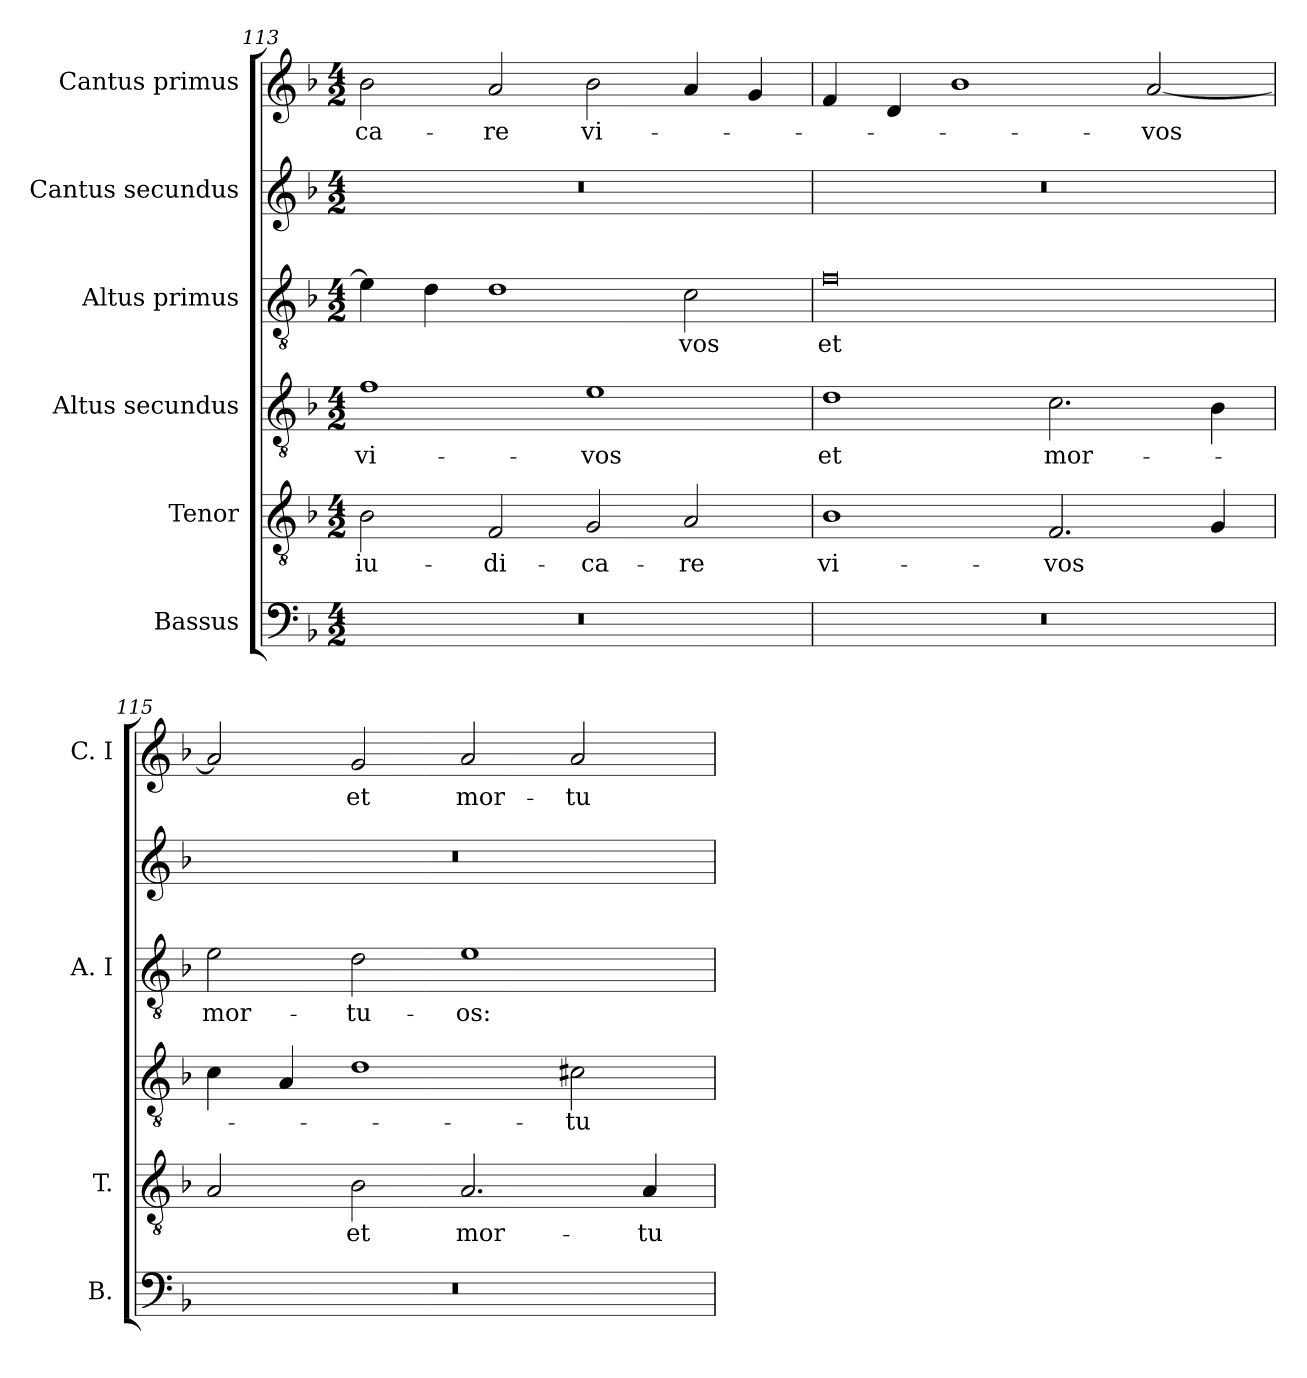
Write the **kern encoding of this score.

**kern	**kern	**text	**kern	**text	**kern	**text	**kern	**kern	**text
*part6	*part5	*part5	*part4	*part4	*part3	*part3	*part2	*part1	*part1
*staff6	*staff5	*staff5	*staff4	*staff4	*staff3	*staff3	*staff2	*staff1	*staff1
*I"Bassus	*I"Tenor	*	*I"Altus secundus	*	*I"Altus primus	*	*I"Cantus secundus	*I"Cantus primus	*
*I'B.	*I'T.	*	*	*	*I'A. I	*	*	*I'C. I	*
*clefF4	*clefGv2	*	*clefGv2	*	*clefGv2	*	*clefG2	*clefG2	*
*	*ITrd7c12	*	*ITrd7c12	*	*ITrd7c12	*	*	*	*
*k[b-]	*k[b-]	*	*k[b-]	*	*k[b-]	*	*k[b-]	*k[b-]	*
*d:	*d:	*	*d:	*	*d:	*	*d:	*d:	*
*M4/2	*M4/2	*	*M4/2	*	*M4/2	*	*M4/2	*M4/2	*
=113	=113	=113	=113	=113	=113	=113	=113	=113	=113
!LO:N:vis=1	!	!	!	!	!	!	!	!	!
!	!	!LO:LY:b:color=#000000	!	!	!	!	!	!	!
!	!	!	!	!LO:LY:b:color=#000000	!	!	!LO:N:vis=1	!	!
!	!	!	!	!	!	!	!	!	!LO:LY:b:color=#000000
0r	2BB-i\	iu-	1Fi	vi-	4Ei\]	.	0r	2b-i\	-ca-
.	.	.	.	.	4Di\	.	.	.	.
!	!	!LO:LY:b:color=#000000	!	!	!	!	!	!	!
!	!	!	!	!	!	!	!	!	!LO:LY:b:color=#000000
.	2FFi/	-di-	.	.	1Di	.	.	2ai/	-re
!	!	!LO:LY:b:color=#000000	!	!	!	!	!	!	!
!	!	!	!	!LO:LY:b:color=#000000	!	!	!	!	!
!	!	!	!	!	!	!	!	!	!LO:LY:b:color=#000000
.	2GGi/	-ca-	1Ei	-vos	.	.	.	2b-i\	vi-
!	!	!LO:LY:b:color=#000000	!	!	!	!	!	!	!
!	!	!	!	!	!	!LO:LY:b:color=#000000	!	!	!
.	2AAi/	-re	.	.	2Ci\	-vos	.	4ai/	.
.	.	.	.	.	.	.	.	4gi/	.
!!LO:LB:g=z
=114	=114	=114	=114	=114	=114	=114	=114	=114	=114
!LO:N:vis=1	!	!	!	!	!	!	!	!	!
!	!	!LO:LY:b:color=#000000	!	!	!	!	!	!	!
!	!	!	!	!LO:LY:b:color=#000000	!	!	!	!	!
!	!	!	!	!	!	!LO:LY:b:color=#000000	!LO:N:vis=1	!	!
0r	1BB-i	vi-	1Di	et	0Fi	et	0r	4fi/	.
.	.	.	.	.	.	.	.	4di/	.
.	.	.	.	.	.	.	.	1b-i	.
!	!	!LO:LY:b:color=#000000	!	!	!	!	!	!	!
!	!	!	!	!LO:LY:b:color=#000000	!	!	!	!	!
.	2.FFi/	-vos	2.Ci\	mor-	.	.	.	.	.
!	!	!	!	!	!	!	!	!	!LO:LY:b:color=#000000
.	.	.	.	.	.	.	.	[2ai/	-vos
.	4GGi/	.	4BB-i\	.	.	.	.	.	.
=115	=115	=115	=115	=115	=115	=115	=115	=115	=115
!LO:N:vis=1	!	!	!	!	!	!	!	!	!
!	!	!	!	!	!	!LO:LY:b:color=#000000	!LO:N:vis=1	!	!
0r	2AAi/	.	4Ci\	.	2Ei\	mor-	0r	2ai/]	.
.	.	.	4AAi/	.	.	.	.	.	.
!	!	!LO:LY:b:color=#000000	!	!	!	!	!	!	!
!	!	!	!	!	!	!LO:LY:b:color=#000000	!	!	!
!	!	!	!	!	!	!	!	!	!LO:LY:b:color=#000000
.	2BB-i\	et	1Di	.	2Di\	-tu-	.	2gi/	et
!	!	!LO:LY:b:color=#000000	!	!	!	!	!	!	!
!	!	!	!	!	!	!LO:LY:b:color=#000000	!	!	!
!	!	!	!	!	!	!	!	!	!LO:LY:b:color=#000000
.	2.AAi/	mor-	.	.	1Ei	-os:	.	2ai/	mor-
!	!	!	!	!LO:LY:b:color=#000000	!	!	!	!	!
!	!	!	!	!	!	!	!	!	!LO:LY:b:color=#000000
.	.	.	2C#Xi\	-tu-	.	.	.	2ai/	-tu-
!	!	!LO:LY:b:color=#000000	!	!	!	!	!	!	!
.	4AAi/	-tu-	.	.	.	.	.	.	.
=	=	=	=	=	=	=	=	=	=
*-	*-	*-	*-	*-	*-	*-	*-	*-	*-
